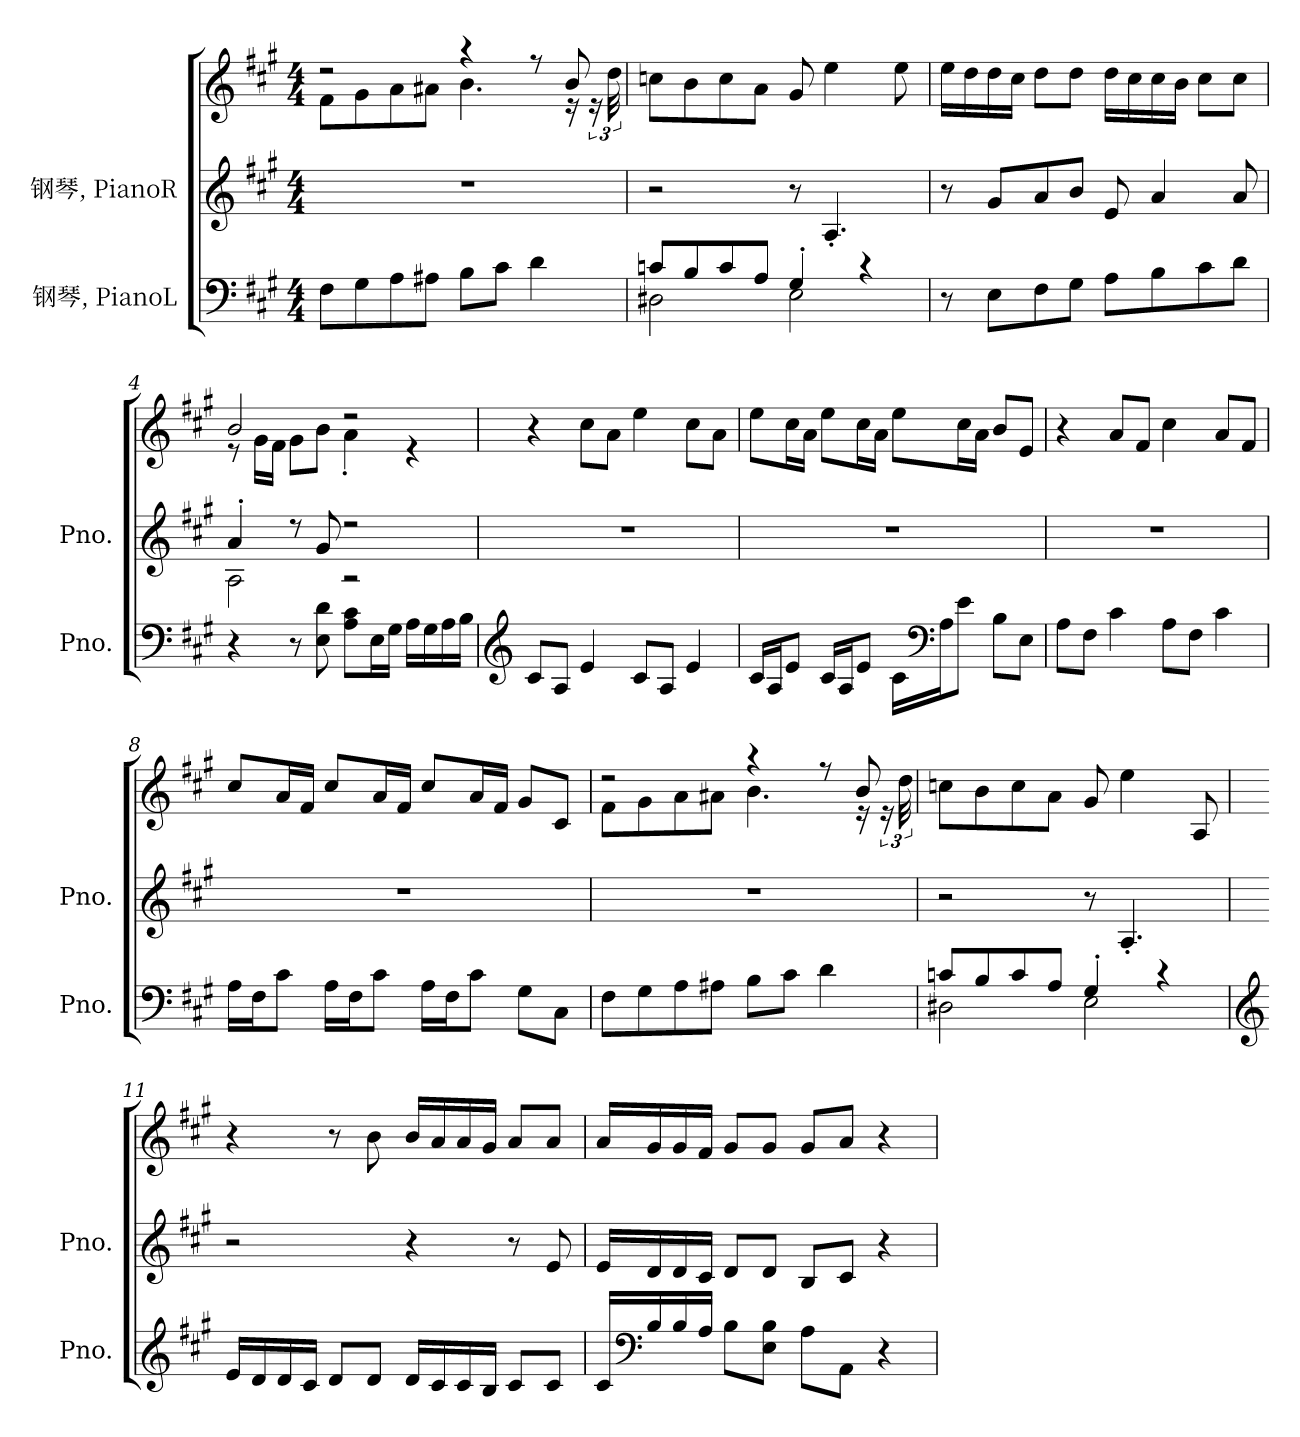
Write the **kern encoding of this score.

**kern	**kern	**kern
*part2	*part1	*part1
*staff3	*staff2	*staff1
*I"钢琴, PianoL	*I"钢琴, PianoR	*
*I'Pno.	*I'Pno.	*
*clefF4	*clefG2	*clefG2
*k[f#c#g#]	*k[f#c#g#]	*k[f#c#g#]
*M4/4	*M4/4	*M4/4
*MM119	*MM119	*MM119
=1	=1	=1
*	*	*^
8F#\L	1r	2r	8f#\L
8G#\	.	.	8g#\
8A\	.	.	8a\
8A#X\J	.	.	8a#X\J
8B\L	.	4r	4.b\
8c#\J	.	.	.
4d\	.	8r	.
.	.	8b/	16r
.	.	.	24r
.	.	.	48dd\
*	*	*v	*v
!!LO:LB:g=z
=2	=2	=2
*^	*	*
8cn/L	2D#X\	2r	8ccn\L
8B/	.	.	8b\
8c/	.	.	8cc\
8A/J	.	.	8a\J
4G#'/	2E\	8r	8g#/
.	.	4.A'/	4ee\
4r	.	.	.
.	.	.	8ee\
*v	*v	*	*
=3	=3	=3
8r	8r	16ee\LL
.	.	16dd\
8E\L	8g#/L	16dd\
.	.	16cc#\JJ
8F#\	8a/	8dd\L
8G#\J	8b/J	8dd\J
8A\L	8e/	16dd\LL
.	.	16cc#\
8B\	4a/	16cc#\
.	.	16b\JJ
8c#\	.	8cc#\L
8d\J	8a/	8cc#\J
=4	=4	=4
*	*^	*^
4r	4a'/	2A\	2b/	8r
.	.	.	.	16g#\LL
.	.	.	.	16f#\JJ
8r	8r	.	.	8g#\L
8E\ 8d\	8g#/	.	.	8b\J
8A\ 8c#\L	2r	2r	2r	4a'\
16E\L	.	.	.	.
16G#\JJ	.	.	.	.
16A\LL	.	.	.	4r
16G#\	.	.	.	.
16A\	.	.	.	.
16B\JJ	.	.	.	.
*	*v	*v	*	*
*	*	*v	*v
!!LO:LB:g=z
=5	=5	=5
*clefG2	*	*
8c#/L	1r	4r
8A/J	.	.
4e/	.	8cc#\L
.	.	8a\J
8c#/L	.	4ee\
8A/J	.	.
4e/	.	8cc#\L
.	.	8a\J
=6	=6	=6
16c#/LL	1r	8ee\L
16A/J	.	.
8e/J	.	16cc#\L
.	.	16a\JJ
16c#/LL	.	8ee\L
16A/J	.	.
8e/J	.	16cc#\L
.	.	16a\JJ
16c#\LL	.	8ee\L
*clefF4	*	*
16A\J	.	.
8e\J	.	16cc#\L
.	.	16a\JJ
8B\L	.	8b/L
8E\J	.	8e/J
=7	=7	=7
8A\L	1r	4r
8F#\J	.	.
4c#\	.	8a/L
.	.	8f#/J
8A\L	.	4cc#\
8F#\J	.	.
4c#\	.	8a/L
.	.	8f#/J
!!LO:LB:g=z
=8	=8	=8
16A\LL	1r	8cc#/L
16F#\J	.	.
8c#\J	.	16a/L
.	.	16f#/JJ
16A\LL	.	8cc#/L
16F#\J	.	.
8c#\J	.	16a/L
.	.	16f#/JJ
16A\LL	.	8cc#/L
16F#\J	.	.
8c#\J	.	16a/L
.	.	16f#/JJ
8G#\L	.	8g#/L
8C#\J	.	8c#/J
=9	=9	=9
*	*	*^
8F#\L	1r	2r	8f#\L
8G#\	.	.	8g#\
8A\	.	.	8a\
8A#X\J	.	.	8a#X\J
8B\L	.	4r	4.b\
8c#\J	.	.	.
4d\	.	8r	.
.	.	8b/	16r
.	.	.	24r
.	.	.	48dd\
*	*	*v	*v
=10	=10	=10
*^	*	*
8cn/L	2D#X\	2r	8ccn\L
8B/	.	.	8b\
8c/	.	.	8cc\
8A/J	.	.	8a\J
4G#'/	2E\	8r	8g#/
.	.	4.A'/	4ee\
4r	.	.	.
.	.	.	8A/
*v	*v	*	*
!!LO:PB:g=z
=11	=11	=11
*clefG2	*	*
16e/LL	2r	4r
16d/	.	.
16d/	.	.
16c#/JJ	.	.
8d/L	.	8r
8d/J	.	8b\
16d/LL	4r	16b/LL
16c#/	.	16a/
16c#/	.	16a/
16B/JJ	.	16g#/JJ
8c#/L	8r	8a/L
8c#/J	8e/	8a/J
=12	=12	=12
16c#/LL	16e/LL	16a/LL
*clefF4	*	*
*	*	*MM115
16B/	16d/	16g#/
*	*	*MM111
16B/	16d/	16g#/
*	*	*MM107
16A/JJ	16c#/JJ	16f#/JJ
8B\L	8d/L	8g#/L
8E\ 8B\J	8d/J	8g#/J
*	*	*MM40
8A\L	8B/L	8g#/L
8AA\J	8c#/J	8a/J
4r	4r	4r
=	=	=
*-	*-	*-
